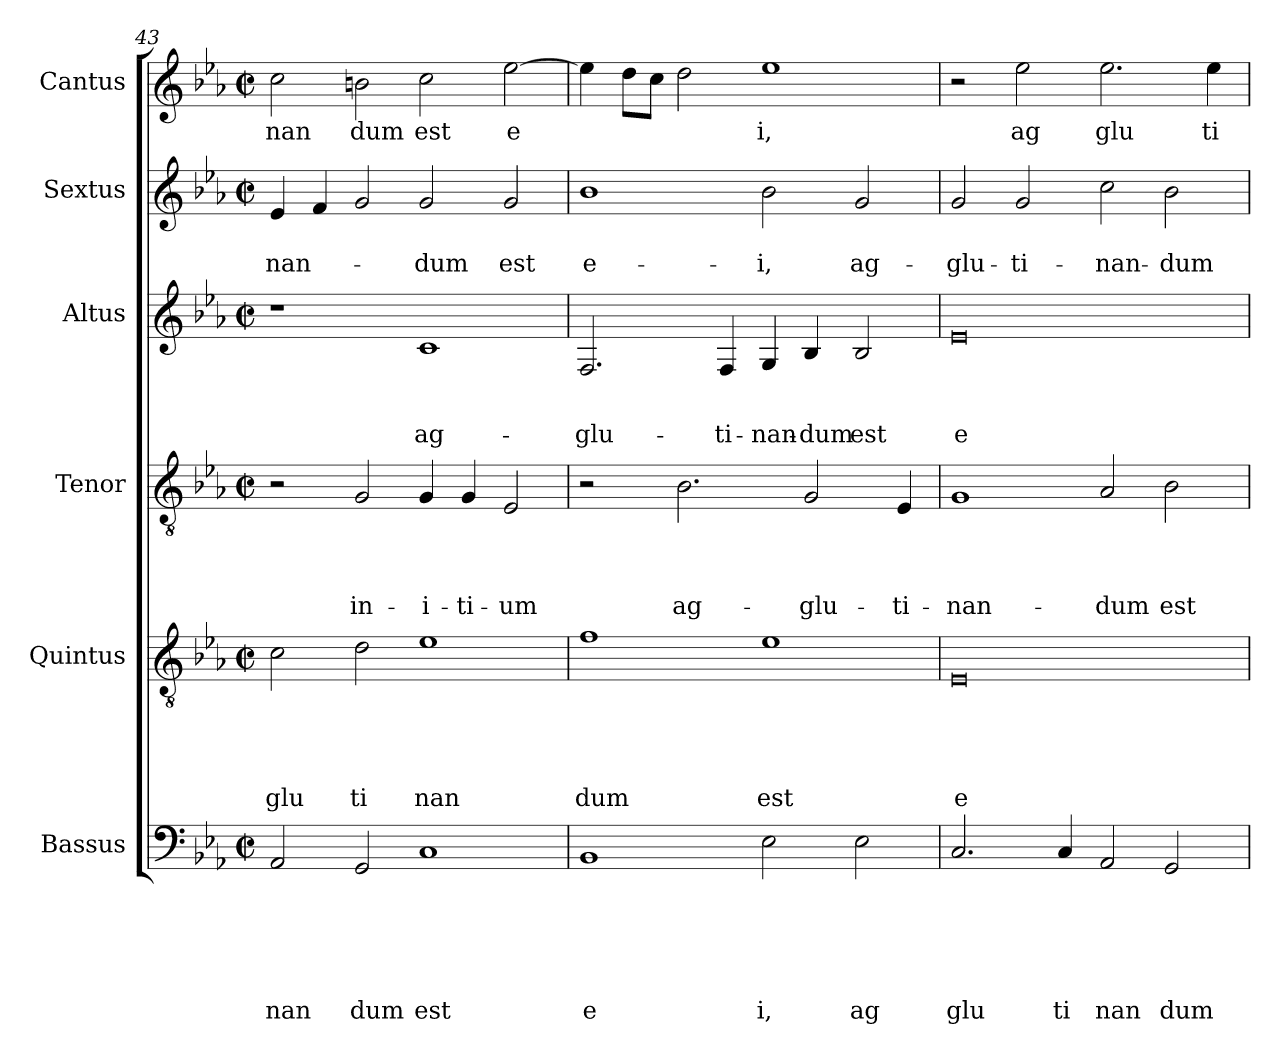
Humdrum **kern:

**kern	**text	**text	**text	**text	**text	**text	**kern	**text	**text	**text	**text	**text	**kern	**text	**text	**text	**text	**kern	**text	**text	**text	**kern	**text	**text	**kern	**text
*part6	*part6	*part6	*part6	*part6	*part6	*part6	*part5	*part5	*part5	*part5	*part5	*part5	*part4	*part4	*part4	*part4	*part4	*part3	*part3	*part3	*part3	*part2	*part2	*part2	*part1	*part1
*staff6	*staff6	*staff6	*staff6	*staff6	*staff6	*staff6	*staff5	*staff5	*staff5	*staff5	*staff5	*staff5	*staff4	*staff4	*staff4	*staff4	*staff4	*staff3	*staff3	*staff3	*staff3	*staff2	*staff2	*staff2	*staff1	*staff1
*I"Bassus	*	*	*	*	*	*	*I"Quintus	*	*	*	*	*	*I"Tenor	*	*	*	*	*I"Altus	*	*	*	*I"Sextus	*	*	*I"Cantus	*
!!LO:PB:g=z
*clefF4	*	*	*	*	*	*	*clefGv2	*	*	*	*	*	*clefGv2	*	*	*	*	*clefG2	*	*	*	*clefG2	*	*	*clefG2	*
*k[b-e-a-]	*	*	*	*	*	*	*k[b-e-a-]	*	*	*	*	*	*k[b-e-a-]	*	*	*	*	*k[b-e-a-]	*	*	*	*k[b-e-a-]	*	*	*k[b-e-a-]	*
*E-:	*	*	*	*	*	*	*E-:	*	*	*	*	*	*E-:	*	*	*	*	*E-:	*	*	*	*E-:	*	*	*E-:	*
*M2/2	*	*	*	*	*	*	*M2/2	*	*	*	*	*	*M2/2	*	*	*	*	*M2/2	*	*	*	*M2/2	*	*	*M2/2	*
*met(c|)	*	*	*	*	*	*	*met(c|)	*	*	*	*	*	*met(c|)	*	*	*	*	*met(c|)	*	*	*	*met(c|)	*	*	*met(c|)	*
=43	=43	=43	=43	=43	=43	=43	=43	=43	=43	=43	=43	=43	=43	=43	=43	=43	=43	=43	=43	=43	=43	=43	=43	=43	=43	=43
!	!	!	!	!	!	!LO:LY:b	!	!	!	!	!	!LO:LY:b	!	!	!	!	!	!	!	!	!	!	!	!LO:LY:b	!	!LO:LY:b
2AA-/	.	.	.	.	.	-nan	2c\	.	.	.	.	-glu	2r	.	.	.	.	1r	.	.	.	4e-/	.	-nan-	2cc\	nan
.	.	.	.	.	.	.	.	.	.	.	.	.	.	.	.	.	.	.	.	.	.	4f/	.	.	.	.
!	!	!	!	!	!	!LO:LY:b	!	!	!	!	!	!LO:LY:b	!	!	!	!	!LO:LY:b	!	!	!	!	!	!	!	!	!LO:LY:b
2GG/	.	.	.	.	.	dum	2d\	.	.	.	.	ti	2G/	.	.	.	in-	.	.	.	.	2g/	.	.	2bn\	dum
!	!	!	!	!	!	!LO:LY:b	!	!	!	!	!	!LO:LY:b	!	!	!	!	!LO:LY:b	!	!	!	!LO:LY:b	!	!	!LO:LY:b	!	!LO:LY:b
1C	.	.	.	.	.	est	1e-	.	.	.	.	nan	4G/	.	.	.	-i-	1c	.	.	ag-	2g/	.	-dum	2cc\	est
!	!	!	!	!	!	!	!	!	!	!	!	!	!	!	!	!	!LO:LY:b	!	!	!	!	!	!	!	!	!
.	.	.	.	.	.	.	.	.	.	.	.	.	4G/	.	.	.	-ti-	.	.	.	.	.	.	.	.	.
!	!	!	!	!	!	!	!	!	!	!	!	!	!	!	!	!	!LO:LY:b	!	!	!	!	!	!	!LO:LY:b	!	!LO:LY:b
.	.	.	.	.	.	.	.	.	.	.	.	.	2E-/	.	.	.	-um	.	.	.	.	2g/	.	est	[>2ee-\	e
=44	=44	=44	=44	=44	=44	=44	=44	=44	=44	=44	=44	=44	=44	=44	=44	=44	=44	=44	=44	=44	=44	=44	=44	=44	=44	=44
!	!	!	!	!	!	!LO:LY:b	!	!	!	!	!	!LO:LY:b	!	!	!	!	!	!	!	!	!LO:LY:b	!	!	!LO:LY:b	!	!
1BB-	.	.	.	.	.	e	1f	.	.	.	.	dum	2r	.	.	.	.	2.F/	.	.	-glu-	1b-	.	e-	4ee-\]	.
.	.	.	.	.	.	.	.	.	.	.	.	.	.	.	.	.	.	.	.	.	.	.	.	.	8dd\L	.
.	.	.	.	.	.	.	.	.	.	.	.	.	.	.	.	.	.	.	.	.	.	.	.	.	8cc\J	.
!	!	!	!	!	!	!	!	!	!	!	!	!	!	!	!	!	!LO:LY:b	!	!	!	!	!	!	!	!	!
.	.	.	.	.	.	.	.	.	.	.	.	.	2.B-\	.	.	.	ag-	.	.	.	.	.	.	.	2dd\	.
!	!	!	!	!	!	!	!	!	!	!	!	!	!	!	!	!	!	!	!	!	!LO:LY:b	!	!	!	!	!
.	.	.	.	.	.	.	.	.	.	.	.	.	.	.	.	.	.	4F/	.	.	-ti-	.	.	.	.	.
!	!	!	!	!	!	!LO:LY:b	!	!	!	!	!	!LO:LY:b	!	!	!	!	!	!	!	!	!LO:LY:b	!	!	!LO:LY:b	!	!LO:LY:b
2E-\	.	.	.	.	.	i,	1e-	.	.	.	.	est	.	.	.	.	.	4G/	.	.	-nan-	2b-\	.	-i,	1ee-	i,
!	!	!	!	!	!	!	!	!	!	!	!	!	!	!	!	!	!LO:LY:b	!	!	!	!LO:LY:b	!	!	!	!	!
.	.	.	.	.	.	.	.	.	.	.	.	.	2G/	.	.	.	-glu-	4B-/	.	.	-dum	.	.	.	.	.
!	!	!	!	!	!	!LO:LY:b	!	!	!	!	!	!	!	!	!	!	!	!	!	!	!LO:LY:b	!	!	!LO:LY:b	!	!
2E-\	.	.	.	.	.	ag	.	.	.	.	.	.	.	.	.	.	.	2B-/	.	.	est	2g/	.	ag-	.	.
!	!	!	!	!	!	!	!	!	!	!	!	!	!	!	!	!	!LO:LY:b	!	!	!	!	!	!	!	!	!
.	.	.	.	.	.	.	.	.	.	.	.	.	4E-/	.	.	.	-ti-	.	.	.	.	.	.	.	.	.
=45	=45	=45	=45	=45	=45	=45	=45	=45	=45	=45	=45	=45	=45	=45	=45	=45	=45	=45	=45	=45	=45	=45	=45	=45	=45	=45
!	!	!	!	!	!	!LO:LY:b	!	!	!	!	!	!LO:LY:b	!	!	!	!	!LO:LY:b	!	!	!	!LO:LY:b	!	!	!LO:LY:b	!	!
2.C/	.	.	.	.	.	glu	0E-	.	.	.	.	e	1G	.	.	.	-nan-	0e-	.	.	e-	2g/	.	-glu-	2r	.
!	!	!	!	!	!	!	!	!	!	!	!	!	!	!	!	!	!	!	!	!	!	!	!	!LO:LY:b	!	!LO:LY:b
.	.	.	.	.	.	.	.	.	.	.	.	.	.	.	.	.	.	.	.	.	.	2g/	.	-ti-	2ee-\	ag
!	!	!	!	!	!	!LO:LY:b	!	!	!	!	!	!	!	!	!	!	!	!	!	!	!	!	!	!	!	!
4C/	.	.	.	.	.	ti	.	.	.	.	.	.	.	.	.	.	.	.	.	.	.	.	.	.	.	.
!	!	!	!	!	!	!LO:LY:b	!	!	!	!	!	!	!	!	!	!	!LO:LY:b	!	!	!	!	!	!	!LO:LY:b	!	!LO:LY:b
2AA-/	.	.	.	.	.	nan	.	.	.	.	.	.	2A-/	.	.	.	-dum	.	.	.	.	2cc\	.	-nan-	2.ee-\	glu
!	!	!	!	!	!	!LO:LY:b	!	!	!	!	!	!	!	!	!	!	!LO:LY:b	!	!	!	!	!	!	!LO:LY:b	!	!
2GG/	.	.	.	.	.	dum	.	.	.	.	.	.	2B-\	.	.	.	est	.	.	.	.	2b-\	.	-dum	.	.
!	!	!	!	!	!	!	!	!	!	!	!	!	!	!	!	!	!	!	!	!	!	!	!	!	!	!LO:LY:b
.	.	.	.	.	.	.	.	.	.	.	.	.	.	.	.	.	.	.	.	.	.	.	.	.	4ee-\	ti
=	=	=	=	=	=	=	=	=	=	=	=	=	=	=	=	=	=	=	=	=	=	=	=	=	=	=
*-	*-	*-	*-	*-	*-	*-	*-	*-	*-	*-	*-	*-	*-	*-	*-	*-	*-	*-	*-	*-	*-	*-	*-	*-	*-	*-
